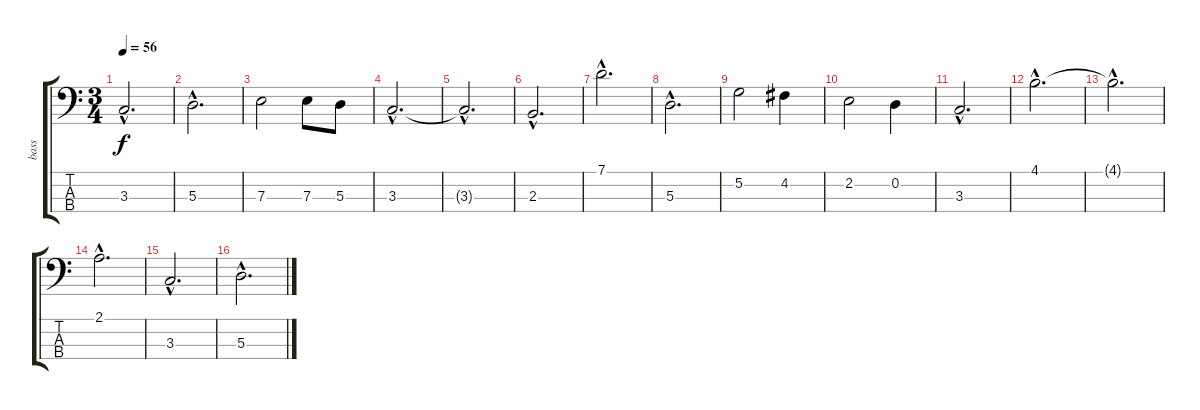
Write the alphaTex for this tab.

\track ("bass" "bass") {instrument electricbassfinger}
\staff {score tabs}
\tuning (G2 D2 A1 E1) {hide}
\ts (3 4)
\tempo 56
\clef f4
\ks c
3.3{hac t}.2{d dy f} |
5.3{hac}.2{d} |
7.3.2 7.3.8 5.3.8 |
3.3{hac}.2{d} |
3.3{hac t}.2{d} |
2.3{hac}.2{d} |
7.1{hac}.2{d} |
5.3{hac}.2{d} |
5.2.2 4.2.4 |
2.2.2 0.2.4 |
3.3{hac}.2{d} |
4.1{hac}.2{d} |
4.1{hac t}.2{d} |
2.1{hac}.2{d} |
3.3{hac}.2{d} |
5.3{hac}.2{d}
